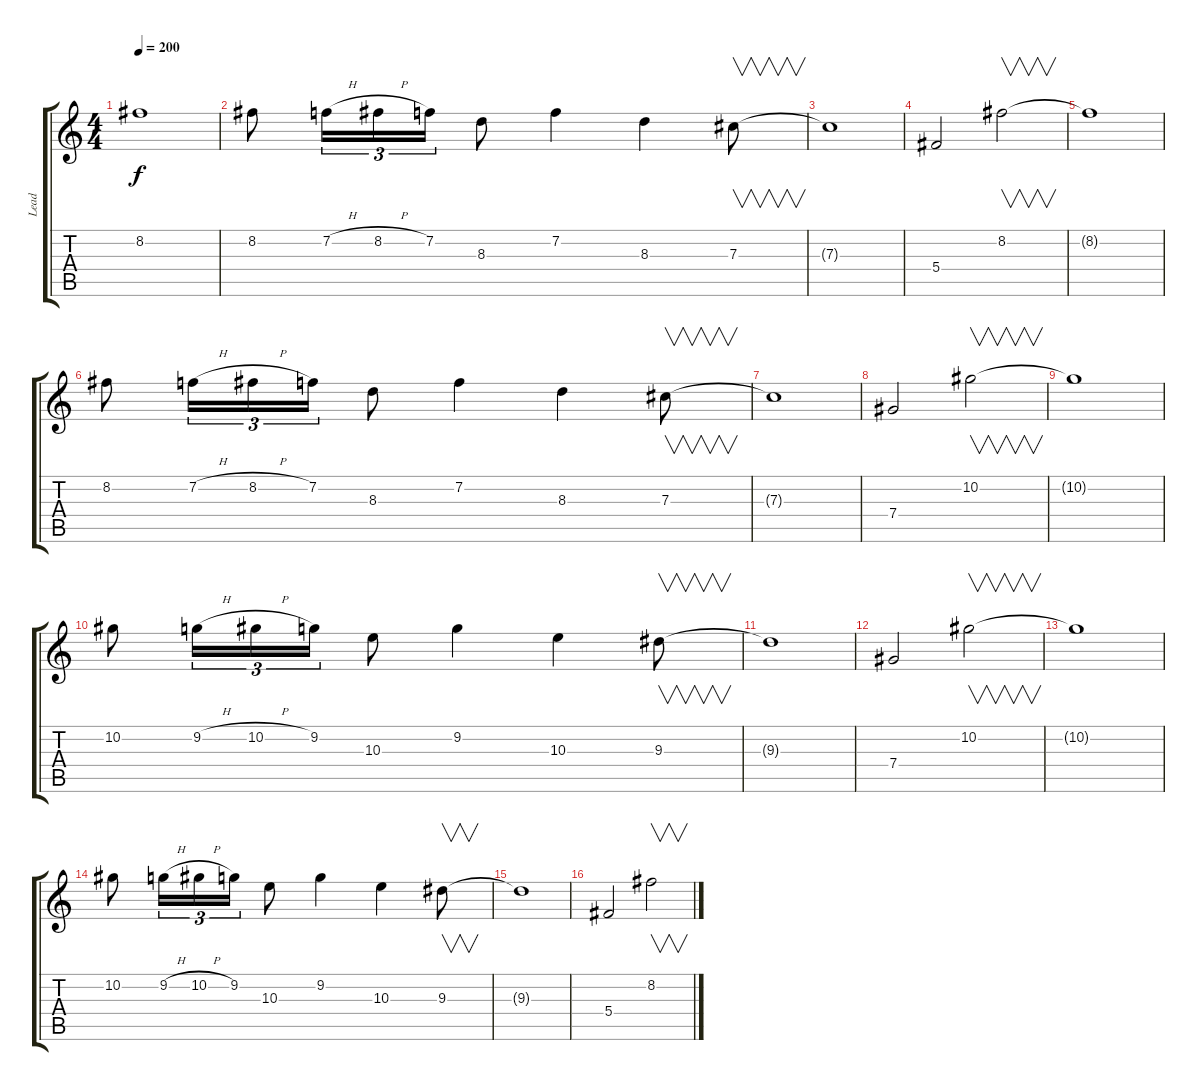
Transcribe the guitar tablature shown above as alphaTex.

\track ("Lead " "Lead ") {instrument overdrivenguitar}
\staff {score tabs}
\tuning (Eb4 Bb3 Gb3 Db3 Ab2 Eb2) {hide}
\ts (4 4)
\tempo 200
\clef g2
\ks c
8.2{t}.1{dy f} |
8.2.8 7.2{h}.16{tu (3 2)} 8.2{h}.16{tu (3 2)} 7.2.16{tu (3 2)} 8.3.8 7.2.4 8.3.4 7.3.8{v} |
7.3{t}.1 |
5.4.2 8.2.2{v} |
8.2{t}.1 |
8.2.8 7.2{h}.16{tu (3 2)} 8.2{h}.16{tu (3 2)} 7.2.16{tu (3 2)} 8.3.8 7.2.4 8.3.4 7.3.8{v} |
7.3{t}.1 |
7.4.2 10.2.2{v} |
10.2{t}.1 |
10.2.8 9.2{h}.16{tu (3 2)} 10.2{h}.16{tu (3 2)} 9.2.16{tu (3 2)} 10.3.8 9.2.4 10.3.4 9.3.8{v} |
9.3{t}.1 |
7.4.2 10.2.2{v} |
10.2{t}.1 |
10.2.8 9.2{h}.16{tu (3 2)} 10.2{h}.16{tu (3 2)} 9.2.16{tu (3 2)} 10.3.8 9.2.4 10.3.4 9.3.8{v} |
9.3{t}.1 |
5.4.2 8.2.2{v}
